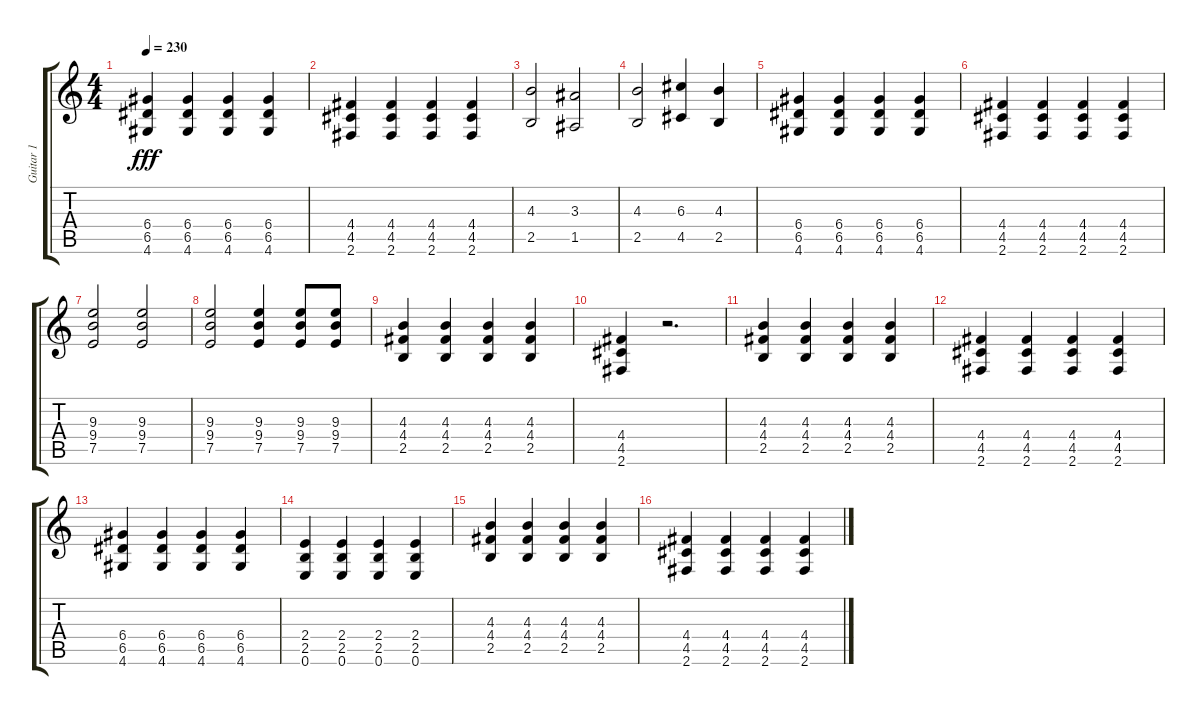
\track ("Guitar 1" "Guitar 1") {instrument overdrivenguitar}
\staff {score tabs}
\tuning (E4 B3 G3 D3 A2 E2) {hide}
\ts (4 4)
\tempo 230
\clef g2
\ks c
(6.4 6.5 4.6).4{dy fff} (6.4 6.5 4.6).4 (6.4 6.5 4.6).4 (6.4 6.5 4.6).4 |
(4.4 4.5 2.6).4 (4.4 4.5 2.6).4 (4.4 4.5 2.6).4 (4.4 4.5 2.6).4 |
(4.3 2.5).2 (3.3 1.5).2 |
(4.3 2.5).2 (6.3 4.5).4 (4.3 2.5).4 |
(6.4 6.5 4.6).4 (6.4 6.5 4.6).4 (6.4 6.5 4.6).4 (6.4 6.5 4.6).4 |
(4.4 4.5 2.6).4 (4.4 4.5 2.6).4 (4.4 4.5 2.6).4 (4.4 4.5 2.6).4 |
(9.3 9.4 7.5).2 (9.3 9.4 7.5).2 |
(9.3 9.4 7.5).2 (9.3 9.4 7.5).4 (9.3 9.4 7.5).8 (9.3 9.4 7.5).8 |
(4.3 4.4 2.5).4 (4.3 4.4 2.5).4 (4.3 4.4 2.5).4 (4.3 4.4 2.5).4 |
(4.4 4.5 2.6).4 r.2{d} |
(4.3 4.4 2.5).4 (4.3 4.4 2.5).4 (4.3 4.4 2.5).4 (4.3 4.4 2.5).4 |
(4.4 4.5 2.6).4 (4.4 4.5 2.6).4 (4.4 4.5 2.6).4 (4.4 4.5 2.6).4 |
(6.4 6.5 4.6).4 (6.4 6.5 4.6).4 (6.4 6.5 4.6).4 (6.4 6.5 4.6).4 |
(2.4 2.5 0.6).4 (2.4 2.5 0.6).4 (2.4 2.5 0.6).4 (2.4 2.5 0.6).4 |
(4.3 4.4 2.5).4 (4.3 4.4 2.5).4 (4.3 4.4 2.5).4 (4.3 4.4 2.5).4 |
(4.4 4.5 2.6).4 (4.4 4.5 2.6).4 (4.4 4.5 2.6).4 (4.4 4.5 2.6).4
